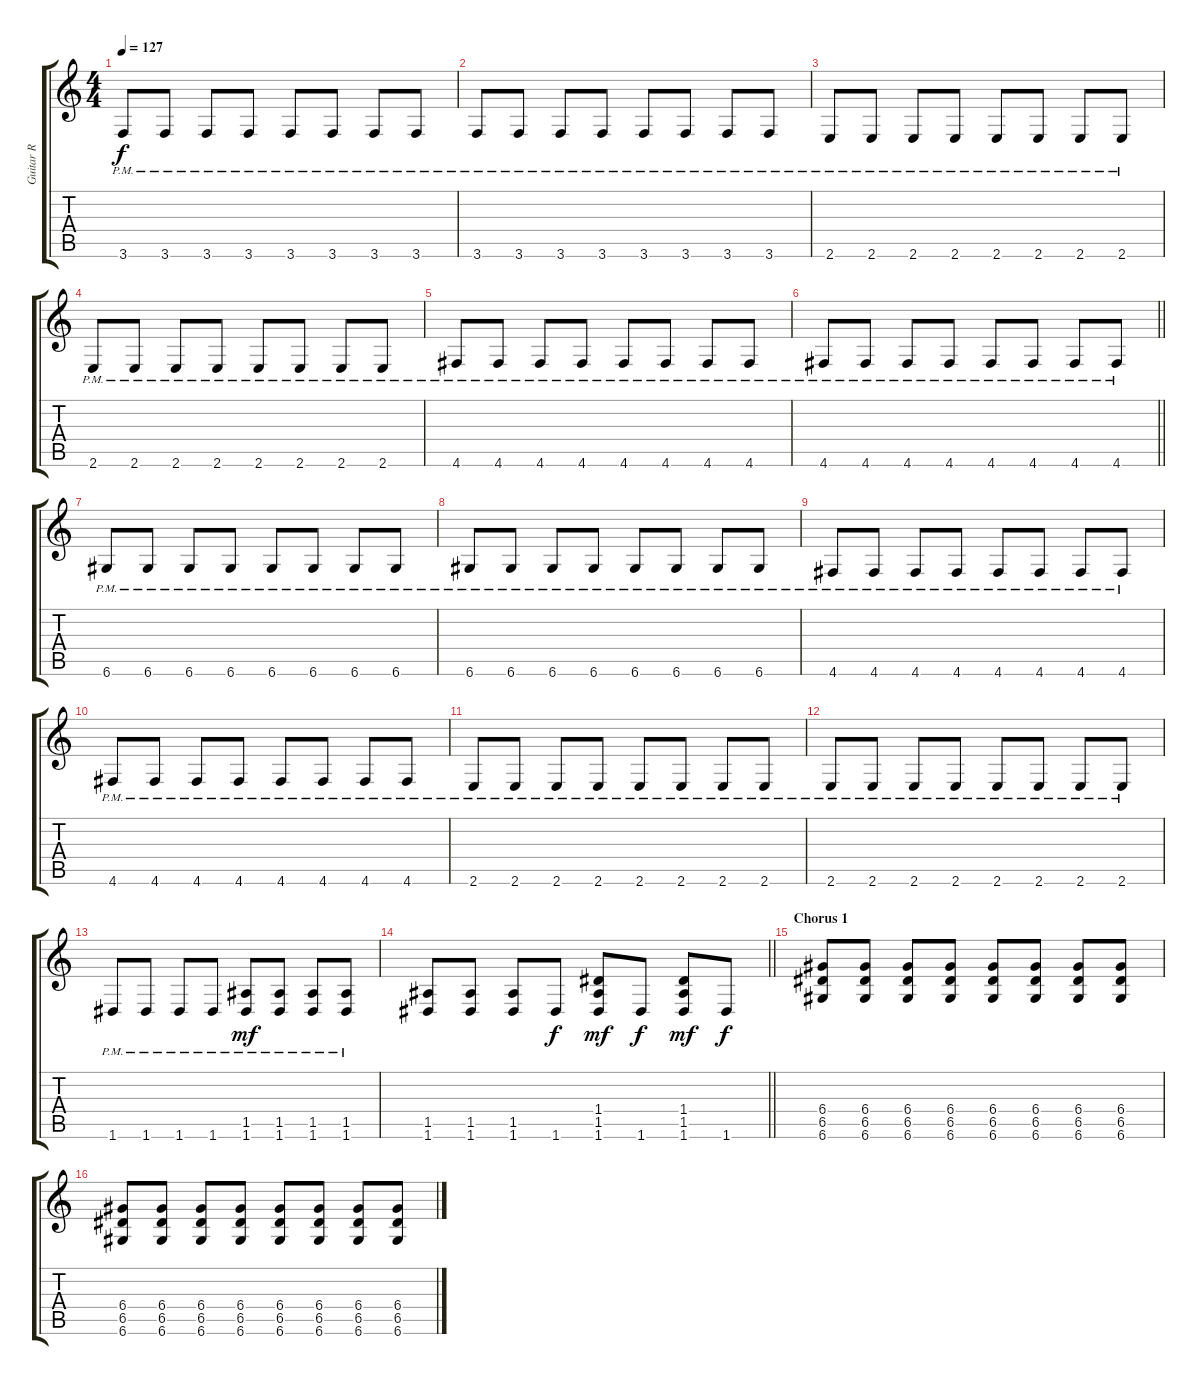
\track ("Guitar R" "Guitar R") {instrument overdrivenguitar}
\staff {score tabs}
\tuning (E4 B3 G3 D3 A2 D2) {hide}
\ts (4 4)
\tempo 127
\clef g2
\ks c
3.6{pm}.8{dy f} 3.6{pm}.8 3.6{pm}.8 3.6{pm}.8 3.6{pm}.8 3.6{pm}.8 3.6{pm}.8 3.6{pm}.8 |
3.6{pm}.8 3.6{pm}.8 3.6{pm}.8 3.6{pm}.8 3.6{pm}.8 3.6{pm}.8 3.6{pm}.8 3.6{pm}.8 |
2.6{pm}.8 2.6{pm}.8 2.6{pm}.8 2.6{pm}.8 2.6{pm}.8 2.6{pm}.8 2.6{pm}.8 2.6{pm}.8 |
2.6{pm}.8 2.6{pm}.8 2.6{pm}.8 2.6{pm}.8 2.6{pm}.8 2.6{pm}.8 2.6{pm}.8 2.6{pm}.8 |
4.6{pm}.8 4.6{pm}.8 4.6{pm}.8 4.6{pm}.8 4.6{pm}.8 4.6{pm}.8 4.6{pm}.8 4.6{pm}.8 |
\barLineRight lightlight
4.6{pm}.8 4.6{pm}.8 4.6{pm}.8 4.6{pm}.8 4.6{pm}.8 4.6{pm}.8 4.6{pm}.8 4.6{pm}.8 |
6.6{pm}.8 6.6{pm}.8 6.6{pm}.8 6.6{pm}.8 6.6{pm}.8 6.6{pm}.8 6.6{pm}.8 6.6{pm}.8 |
6.6{pm}.8 6.6{pm}.8 6.6{pm}.8 6.6{pm}.8 6.6{pm}.8 6.6{pm}.8 6.6{pm}.8 6.6{pm}.8 |
4.6{pm}.8 4.6{pm}.8 4.6{pm}.8 4.6{pm}.8 4.6{pm}.8 4.6{pm}.8 4.6{pm}.8 4.6{pm}.8 |
4.6{pm}.8 4.6{pm}.8 4.6{pm}.8 4.6{pm}.8 4.6{pm}.8 4.6{pm}.8 4.6{pm}.8 4.6{pm}.8 |
2.6{pm}.8 2.6{pm}.8 2.6{pm}.8 2.6{pm}.8 2.6{pm}.8 2.6{pm}.8 2.6{pm}.8 2.6{pm}.8 |
2.6{pm}.8 2.6{pm}.8 2.6{pm}.8 2.6{pm}.8 2.6{pm}.8 2.6{pm}.8 2.6{pm}.8 2.6{pm}.8 |
1.6{pm}.8 1.6{pm}.8 1.6{pm}.8 1.6{pm}.8 (1.5{pm} 1.6{pm}).8{dy mf} (1.5{pm} 1.6{pm}).8 (1.5{pm} 1.6{pm}).8 (1.5{pm} 1.6{pm}).8 |
\barLineRight lightlight
(1.5 1.6).8 (1.5 1.6).8 (1.5 1.6).8 1.6.8{dy f} (1.4 1.5 1.6).8{dy mf} 1.6.8{dy f} (1.4 1.5 1.6).8{dy mf} 1.6.8{dy f} |
\section ("" "Chorus 1")
(6.4 6.5 6.6).8 (6.4 6.5 6.6).8 (6.4 6.5 6.6).8 (6.4 6.5 6.6).8 (6.4 6.5 6.6).8 (6.4 6.5 6.6).8 (6.4 6.5 6.6).8 (6.4 6.5 6.6).8 |
(6.4 6.5 6.6).8 (6.4 6.5 6.6).8 (6.4 6.5 6.6).8 (6.4 6.5 6.6).8 (6.4 6.5 6.6).8 (6.4 6.5 6.6).8 (6.4 6.5 6.6).8 (6.4 6.5 6.6).8
